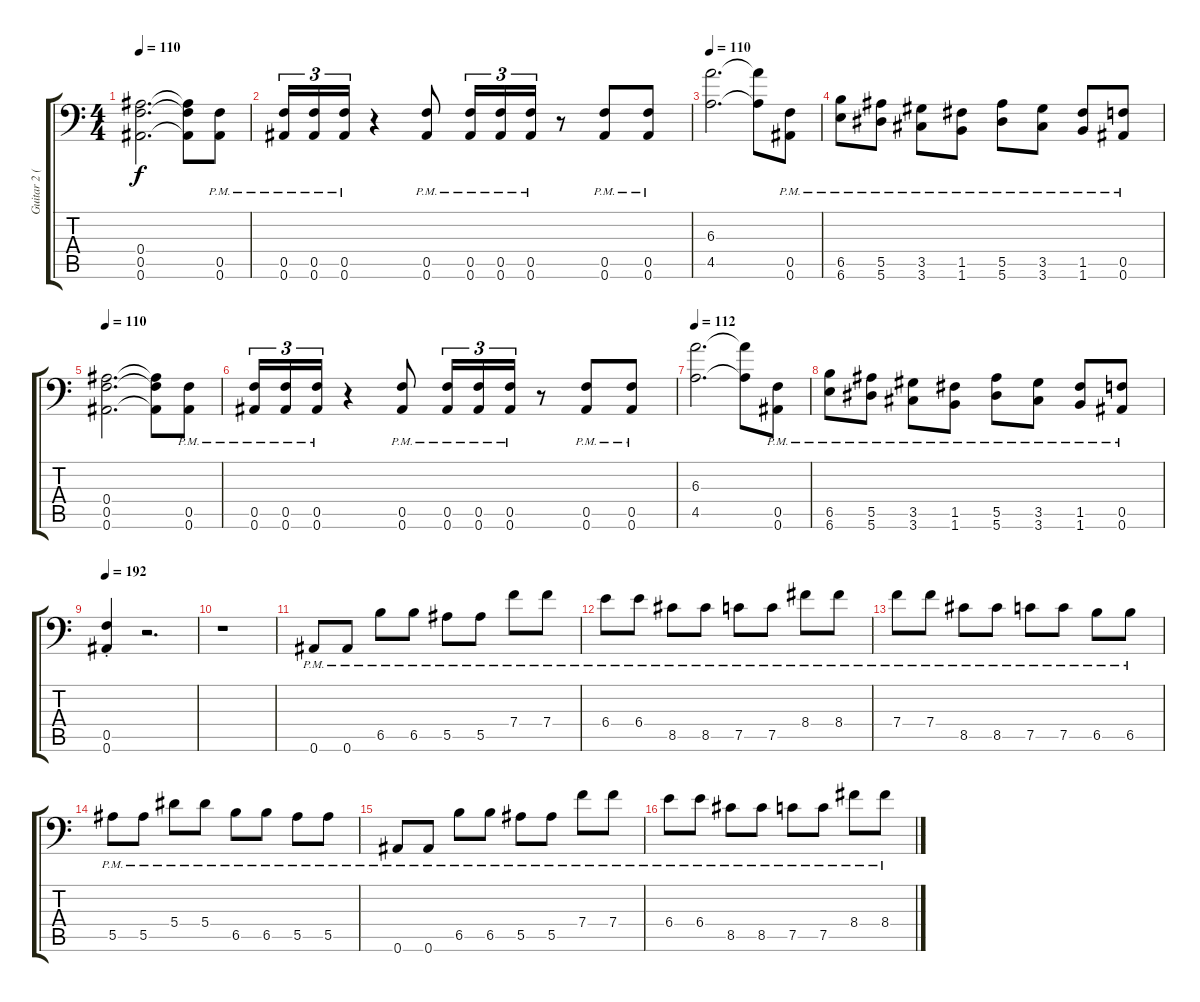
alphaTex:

\track ("Guitar 2 (Left)" "Guitar 2 (") {instrument distortionguitar}
\staff {score tabs}
\tuning (C4 G3 Eb3 Bb2 F2 Bb1) {hide}
\ts (4 4)
\tempo 110
\clef f4
\ks c
(0.4 0.5 0.6).2{d dy f} (0.4{t} 0.5{t} 0.6{t}).8 (0.5{pm} 0.6{pm}).8 |
(0.5{pm} 0.6{pm}).16{tu (3 2)} (0.5{pm} 0.6{pm}).16{tu (3 2)} (0.5{pm} 0.6{pm}).16{tu (3 2)} r.4 (0.5{pm} 0.6{pm}).8 (0.5{pm} 0.6{pm}).16{tu (3 2)} (0.5{pm} 0.6{pm}).16{tu (3 2)} (0.5{pm} 0.6{pm}).16{tu (3 2)} r.8 (0.5{pm} 0.6{pm}).8 (0.5{pm} 0.6{pm}).8 |
\tempo 110
(6.3 4.5).2{d} (6.3{t} 4.5{t}).8 (0.5{pm} 0.6{pm}).8 |
(6.5{pm} 6.6{pm}).8 (5.5{pm} 5.6{pm}).8 (3.5{pm} 3.6{pm}).8 (1.5{pm} 1.6{pm}).8 (5.5{pm} 5.6{pm}).8 (3.5{pm} 3.6{pm}).8 (1.5{pm} 1.6{pm}).8 (0.5{pm} 0.6{pm}).8 |
\tempo 110
(0.4 0.5 0.6).2{d} (0.4{t} 0.5{t} 0.6{t}).8 (0.5{pm} 0.6{pm}).8 |
(0.5{pm} 0.6{pm}).16{tu (3 2)} (0.5{pm} 0.6{pm}).16{tu (3 2)} (0.5{pm} 0.6{pm}).16{tu (3 2)} r.4 (0.5{pm} 0.6{pm}).8 (0.5{pm} 0.6{pm}).16{tu (3 2)} (0.5{pm} 0.6{pm}).16{tu (3 2)} (0.5{pm} 0.6{pm}).16{tu (3 2)} r.8 (0.5{pm} 0.6{pm}).8 (0.5{pm} 0.6{pm}).8 |
\tempo 112
(6.3 4.5).2{d} (6.3{t} 4.5{t}).8 (0.5{pm} 0.6{pm}).8 |
(6.5{pm} 6.6{pm}).8 (5.5{pm} 5.6{pm}).8 (3.5{pm} 3.6{pm}).8 (1.5{pm} 1.6{pm}).8 (5.5{pm} 5.6{pm}).8 (3.5{pm} 3.6{pm}).8 (1.5{pm} 1.6{pm}).8 (0.5{pm} 0.6{pm}).8 |
\tempo 192
(0.5{st} 0.6{st}).4 r.2{d} |
r.1 |
0.6{pm}.8 0.6{pm}.8 6.5{pm}.8 6.5{pm}.8 5.5{pm}.8 5.5{pm}.8 7.4{pm}.8 7.4{pm}.8 |
6.4{pm}.8 6.4{pm}.8 8.5{pm}.8 8.5{pm}.8 7.5{pm}.8 7.5{pm}.8 8.4{pm}.8 8.4{pm}.8 |
7.4{pm}.8 7.4{pm}.8 8.5{pm}.8 8.5{pm}.8 7.5{pm}.8 7.5{pm}.8 6.5{pm}.8 6.5{pm}.8 |
5.5{pm}.8 5.5{pm}.8 5.4{pm}.8 5.4{pm}.8 6.5{pm}.8 6.5{pm}.8 5.5{pm}.8 5.5{pm}.8 |
0.6{pm}.8 0.6{pm}.8 6.5{pm}.8 6.5{pm}.8 5.5{pm}.8 5.5{pm}.8 7.4{pm}.8 7.4{pm}.8 |
6.4{pm}.8 6.4{pm}.8 8.5{pm}.8 8.5{pm}.8 7.5{pm}.8 7.5{pm}.8 8.4{pm}.8 8.4{pm}.8
